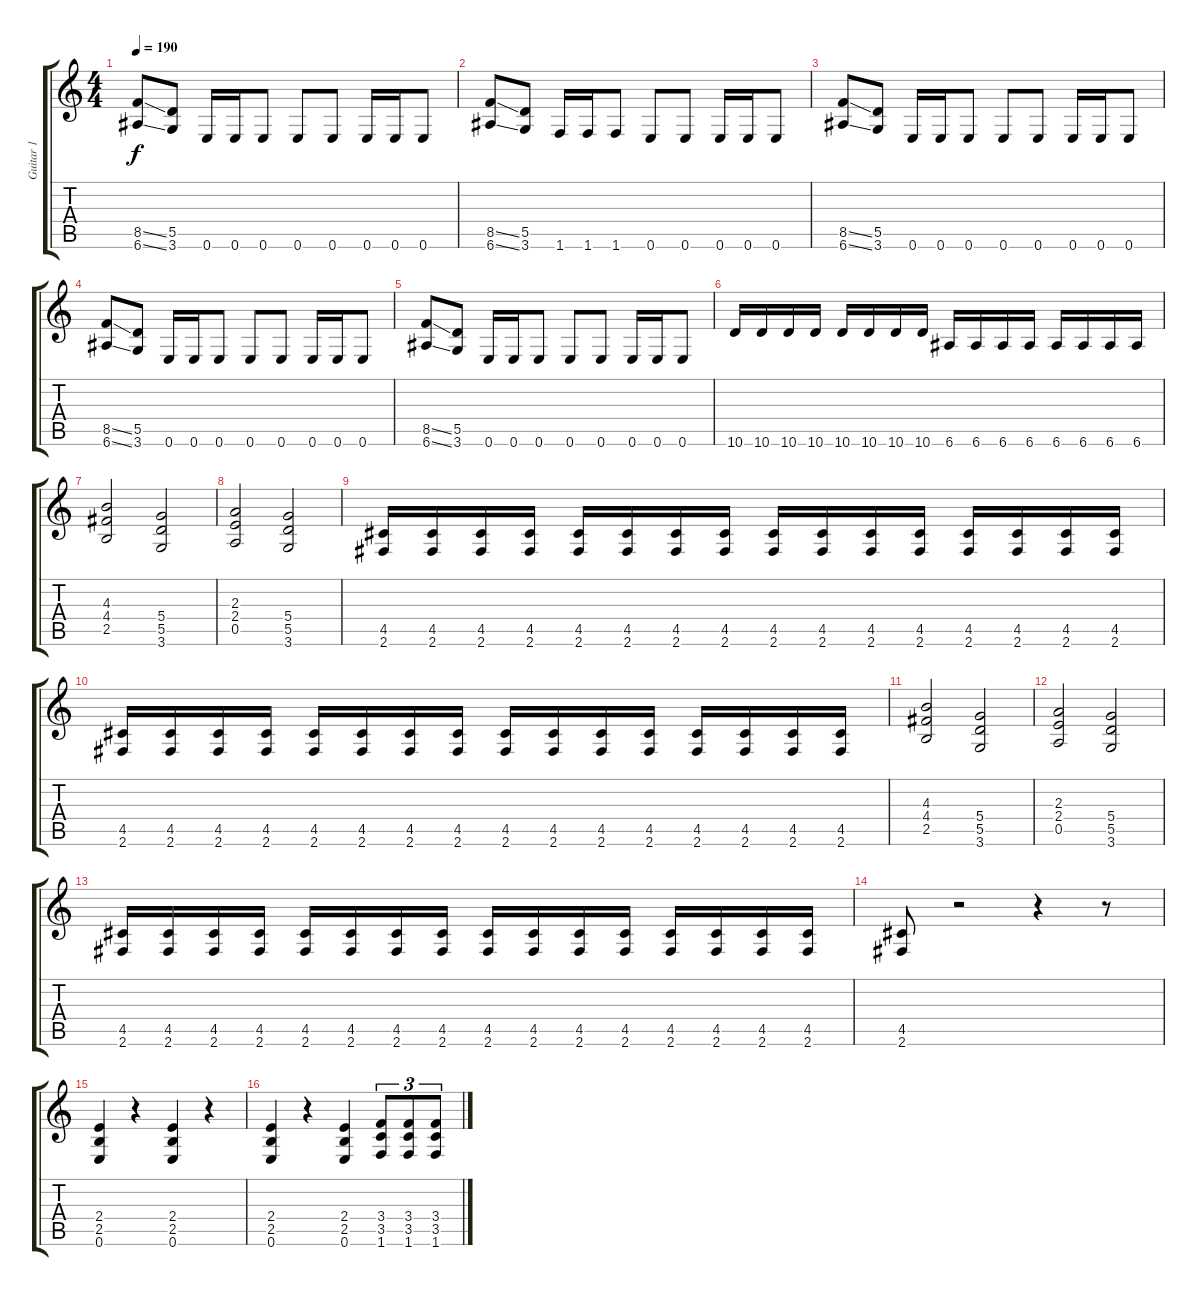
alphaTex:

\track ("Guitar 1" "Guitar 1") {instrument distortionguitar}
\staff {score tabs}
\tuning (E4 B3 G3 D3 A2 E2) {hide}
\ts (4 4)
\tempo 190
\clef g2
\ks c
(8.5{ss} 6.6{ss}).8{dy f} (5.5 3.6).8 0.6.16 0.6.16 0.6.8 0.6.8 0.6.8 0.6.16 0.6.16 0.6.8 |
(8.5{ss} 6.6{ss}).8 (5.5 3.6).8 1.6.16 1.6.16 1.6.8 0.6.8 0.6.8 0.6.16 0.6.16 0.6.8 |
(8.5{ss} 6.6{ss}).8 (5.5 3.6).8 0.6.16 0.6.16 0.6.8 0.6.8 0.6.8 0.6.16 0.6.16 0.6.8 |
(8.5{ss} 6.6{ss}).8 (5.5 3.6).8 0.6.16 0.6.16 0.6.8 0.6.8 0.6.8 0.6.16 0.6.16 0.6.8 |
(8.5{ss} 6.6{ss}).8 (5.5 3.6).8 0.6.16 0.6.16 0.6.8 0.6.8 0.6.8 0.6.16 0.6.16 0.6.8 |
10.6.16 10.6.16 10.6.16 10.6.16 10.6.16 10.6.16 10.6.16 10.6.16 6.6.16 6.6.16 6.6.16 6.6.16 6.6.16 6.6.16 6.6.16 6.6.16 |
(4.3 4.4 2.5).2 (5.4 5.5 3.6).2 |
(2.3 2.4 0.5).2 (5.4 5.5 3.6).2 |
(4.5 2.6).16 (4.5 2.6).16 (4.5 2.6).16 (4.5 2.6).16 (4.5 2.6).16 (4.5 2.6).16 (4.5 2.6).16 (4.5 2.6).16 (4.5 2.6).16 (4.5 2.6).16 (4.5 2.6).16 (4.5 2.6).16 (4.5 2.6).16 (4.5 2.6).16 (4.5 2.6).16 (4.5 2.6).16 |
(4.5 2.6).16 (4.5 2.6).16 (4.5 2.6).16 (4.5 2.6).16 (4.5 2.6).16 (4.5 2.6).16 (4.5 2.6).16 (4.5 2.6).16 (4.5 2.6).16 (4.5 2.6).16 (4.5 2.6).16 (4.5 2.6).16 (4.5 2.6).16 (4.5 2.6).16 (4.5 2.6).16 (4.5 2.6).16 |
(4.3 4.4 2.5).2 (5.4 5.5 3.6).2 |
(2.3 2.4 0.5).2 (5.4 5.5 3.6).2 |
(4.5 2.6).16 (4.5 2.6).16 (4.5 2.6).16 (4.5 2.6).16 (4.5 2.6).16 (4.5 2.6).16 (4.5 2.6).16 (4.5 2.6).16 (4.5 2.6).16 (4.5 2.6).16 (4.5 2.6).16 (4.5 2.6).16 (4.5 2.6).16 (4.5 2.6).16 (4.5 2.6).16 (4.5 2.6).16 |
(4.5 2.6).8 r.2 r.4 r.8 |
(2.4 2.5 0.6).4 r.4 (2.4 2.5 0.6).4 r.4 |
(2.4 2.5 0.6).4 r.4 (2.4 2.5 0.6).4 (3.4 3.5 1.6).8{tu (3 2)} (3.4 3.5 1.6).8{tu (3 2)} (3.4 3.5 1.6).8{tu (3 2)}
